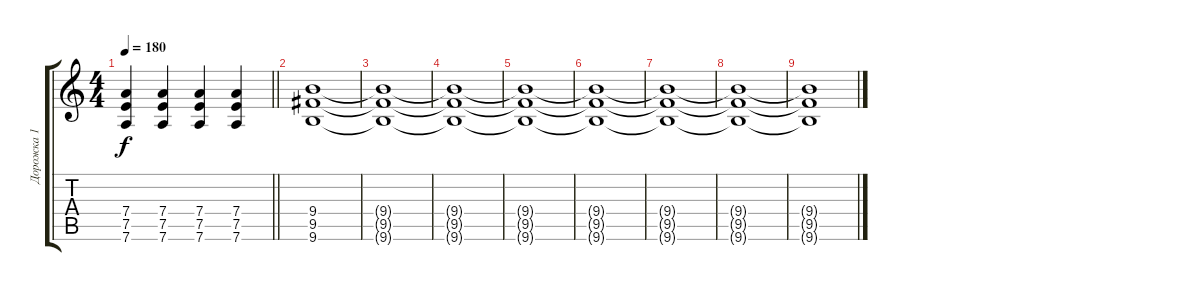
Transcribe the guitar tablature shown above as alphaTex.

\track ("Дорожка 1" "Дорожка 1") {instrument distortionguitar}
\staff {score tabs}
\tuning (E4 B3 G3 D3 A2 D2) {hide}
\ts (4 4)
\tempo 180
\clef g2
\barLineRight lightlight
\ks c
(7.4 7.5 7.6).4{dy f} (7.4 7.5 7.6).4 (7.4 7.5 7.6).4 (7.4 7.5 7.6).4 |
(9.4 9.5 9.6).1 |
(9.4{t} 9.5{t} 9.6{t}).1 |
(9.4{t} 9.5{t} 9.6{t}).1 |
(9.4{t} 9.5{t} 9.6{t}).1 |
(9.4{t} 9.5{t} 9.6{t}).1 |
(9.4{t} 9.5{t} 9.6{t}).1 |
(9.4{t} 9.5{t} 9.6{t}).1 |
(9.4{t} 9.5{t} 9.6{t}).1
